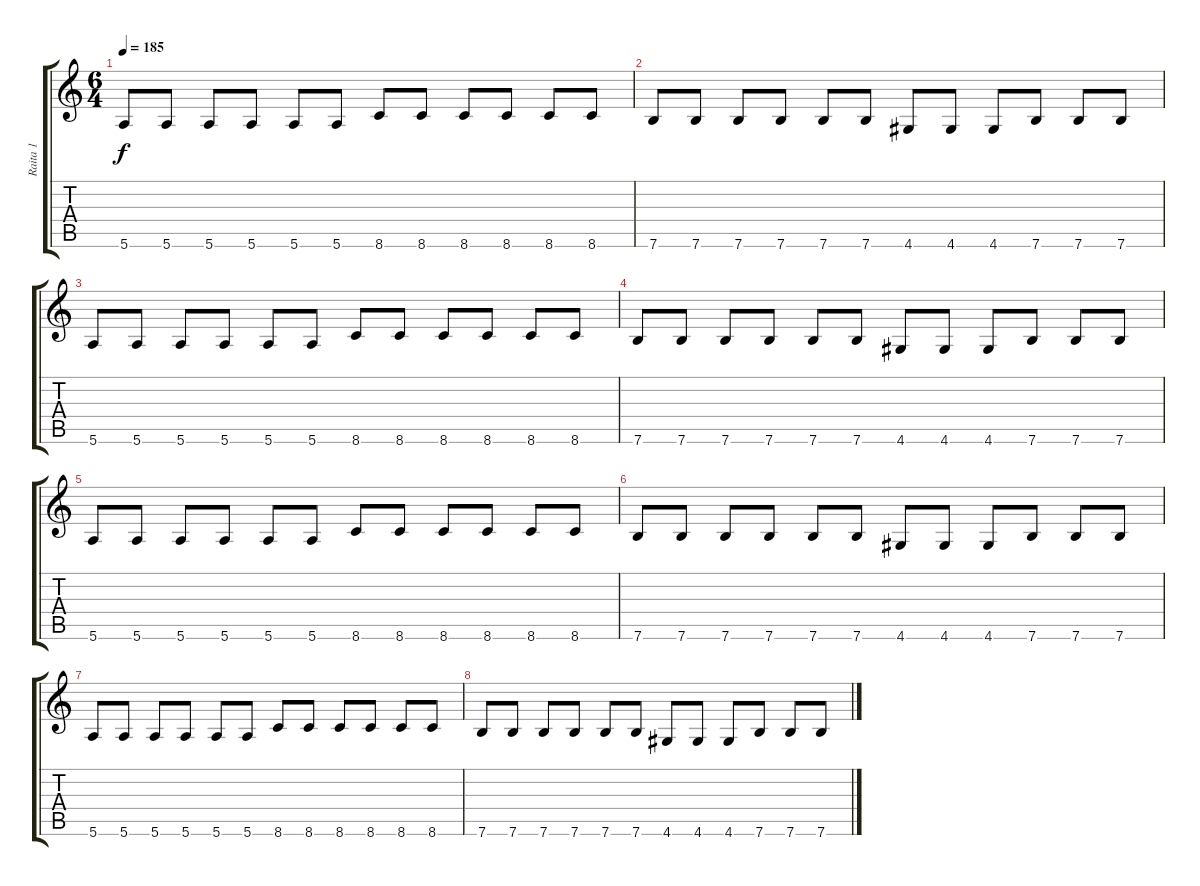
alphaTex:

\track ("Raita 1" "Raita 1") {instrument distortionguitar}
\staff {score tabs}
\tuning (E4 B3 G3 D3 A2 E2) {hide}
\ts (6 4)
\tempo 185
\clef g2
\ks c
5.6.8{dy f} 5.6.8 5.6.8 5.6.8 5.6.8 5.6.8 8.6.8 8.6.8 8.6.8 8.6.8 8.6.8 8.6.8 |
7.6.8 7.6.8 7.6.8 7.6.8 7.6.8 7.6.8 4.6.8 4.6.8 4.6.8 7.6.8 7.6.8 7.6.8 |
5.6.8 5.6.8 5.6.8 5.6.8 5.6.8 5.6.8 8.6.8 8.6.8 8.6.8 8.6.8 8.6.8 8.6.8 |
7.6.8 7.6.8 7.6.8 7.6.8 7.6.8 7.6.8 4.6.8 4.6.8 4.6.8 7.6.8 7.6.8 7.6.8 |
5.6.8 5.6.8 5.6.8 5.6.8 5.6.8 5.6.8 8.6.8 8.6.8 8.6.8 8.6.8 8.6.8 8.6.8 |
7.6.8 7.6.8 7.6.8 7.6.8 7.6.8 7.6.8 4.6.8 4.6.8 4.6.8 7.6.8 7.6.8 7.6.8 |
5.6.8 5.6.8 5.6.8 5.6.8 5.6.8 5.6.8 8.6.8 8.6.8 8.6.8 8.6.8 8.6.8 8.6.8 |
7.6.8 7.6.8 7.6.8 7.6.8 7.6.8 7.6.8 4.6.8 4.6.8 4.6.8 7.6.8 7.6.8 7.6.8
